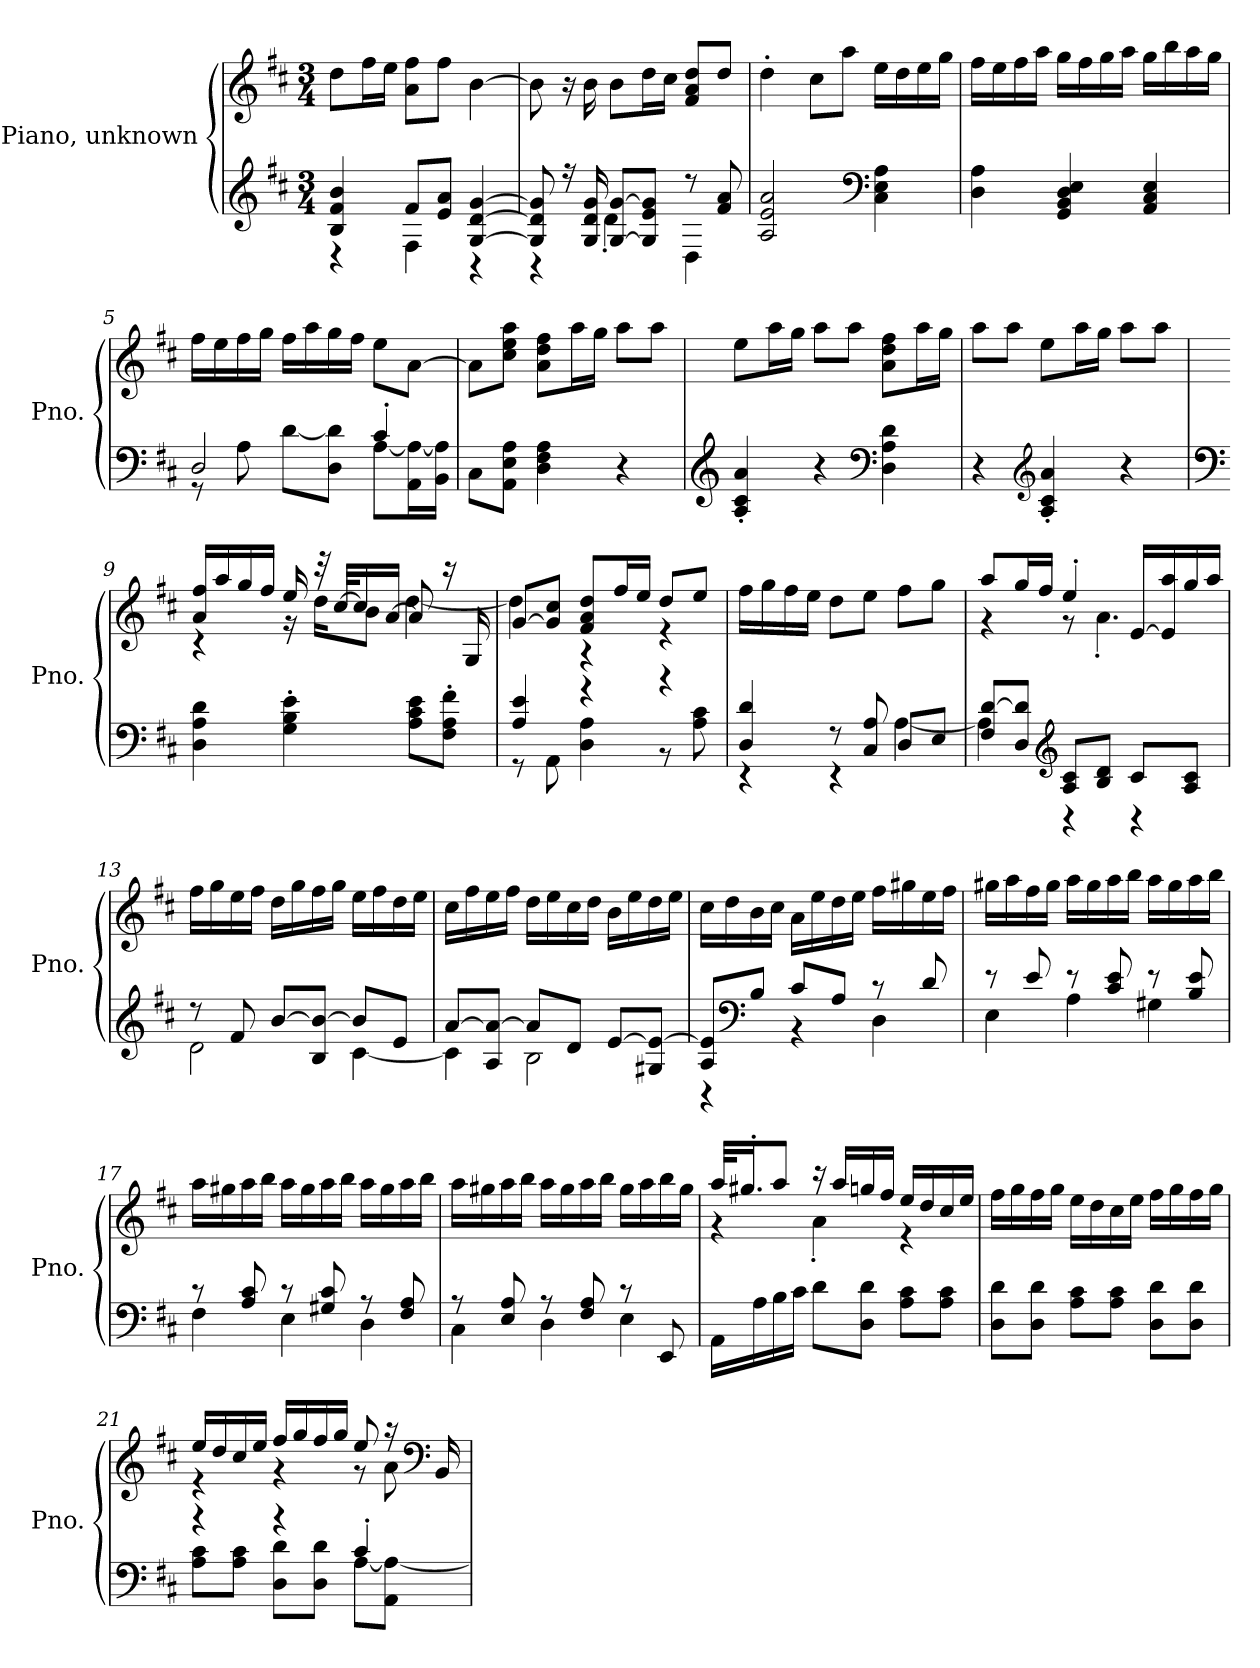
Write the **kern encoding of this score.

**kern	**kern
*part1	*part1
*staff2	*staff1
*I"Piano, unknown	*
*I'Pno.	*
*clefG2	*clefG2
*k[f#c#]	*k[f#c#]
*M3/4	*M3/4
*MM86	*MM86
=1	=1
*^	*
4B/ 4f#/ 4b/	4r	8dd\L
.	.	16ff#\L
.	.	16ee\JJ
8f#/L	4F#\	8a\ 8ff#\L
8e/ 8a/J	.	8ff#\J
[4G/ [4d/ [4g/	4r	[4b\
=2	=2	=2
8G/] 8d/] 8g/]	4r	8b\]
16r	.	16r
16G/ 16d/ 16g/	.	16b\
[8G/ [8g/L	4d'\	8b\L
8G/] 8e/ 8g/]J	.	16dd\L
.	.	16cc#\JJ
8r	4D\	8f#/ 8a/ 8dd/L
8f#/ 8a/	.	8dd/J
*v	*v	*
=3	=3
2A/ 2e/ 2a/	4dd'\
.	8cc#\L
.	8aa\J
*clefF4	*
4C#\ 4E\ 4A\	16ee\LL
.	16dd\
.	16ee\
.	16gg\JJ
=4	=4
4D\ 4A\	16ff#\LL
.	16ee\
.	16ff#\
.	16aa\JJ
4GG/ 4BB/ 4D/ 4E/	16gg\LL
.	16ff#\
.	16gg\
.	16aa\JJ
4AA/ 4C#/ 4E/	16gg\LL
.	16bb\
.	16aa\
.	16gg\JJ
!!LO:LB:g=z
=5	=5
*^	*
2D/	8r	16ff#\LL
.	.	16ee\
.	8A\	16ff#\
.	.	16gg\JJ
.	[8d\L	16ff#\LL
.	.	16aa\
.	8D\ 8d\]J	16gg\
.	.	16ff#\JJ
4c#'/	[8A\L	8ee\L
.	16AA\ 16A\_L	[8a\J
.	16BB\ 16A\]JJ	.
*v	*v	*
=6	=6
8C#\L	8a\L]
8AA\ 8E\ 8A\J	8cc#\ 8ee\ 8aa\J
4D\ 4F#\ 4A\	8a\ 8dd\ 8ff#\L
.	16aa\L
.	16gg\JJ
4r	8aa\L
.	8aa\J
=7	=7
*clefG2	*
4A/' 4c#/' 4a/'	8ee\L
.	16aa\L
.	16gg\JJ
4r	8aa\L
.	8aa\J
*clefF4	*
4D\ 4A\ 4d\	8a\ 8dd\ 8ff#\L
.	16aa\L
.	16gg\JJ
=8	=8
4r	8aa\L
.	8aa\J
*clefG2	*
4A/' 4c#/' 4a/'	8ee\L
.	16aa\L
.	16gg\JJ
4r	8aa\L
.	8aa\J
!!LO:LB:g=z
=9	=9
*clefF4	*
*	*^
4D\ 4A\ 4d\	16a/ 16ff#/LL	4r
.	16aa/	.
.	16gg/	.
.	16ff#/JJ	.
4G\' 4B\' 4e\'	16ee/	16r
.	32r	16dd\KL
.	[32cc#/KLL	.
.	16cc#/]	8b\J
.	[16a/JJ	.
8A\ 8c#\ 8e\L	8a/]	[4dd\
8F#\' 8A\' 8f#\'J	16r	.
.	16G/	.
=10	=10	=10
*^	*	*
4A/ 4e/	8r	[8g/L	4dd\]
.	8AA\	8g/] 8cc#/J	.
4r	4D\ 4A\	8f#/ 8a/ 8dd/L	4r
.	.	16ff#/L	.
.	.	16ee/JJ	.
4r	8r	8dd/L	4r
.	8A\ 8c#\	8ee/J	.
*	*	*v	*v
=11	=11	=11
4D/ 4d/	4r	16ff#\LL
.	.	16gg\
.	.	16ff#\
.	.	16ee\JJ
8r	4r	8dd\L
8C#/ 8A/	.	8ee\J
8D/L	[4A\	8ff#\L
8E/J	.	8gg\J
!!LO:LB:g=z
=12	=12	=12
*	*	*^
8F#/ [8d/L	4A\]	8aa/L	4r
8D/ 8d/]J	.	16gg/L	.
.	.	16ff#/JJ	.
*clefG2	*	*	*
8A/ 8c#/L	4r	4ee'/	8r
8B/ 8d/J	.	.	4.a'\
8c#/L	4r	[16e/LL	.
.	.	16e/] 16aa/	.
8A/ 8c#/J	.	16gg/	.
.	.	16aa/JJ	.
*	*	*v	*v
=13	=13	=13
8r	2d\	16ff#\LL
.	.	16gg\
8f#/	.	16ee\
.	.	16ff#\JJ
[8b/L	.	16dd\LL
.	.	16gg\
8B/ 8b/_J	.	16ff#\
.	.	16gg\JJ
8b/L]	[4c#\	16ee\LL
.	.	16ff#\
8e/J	.	16dd\
.	.	16ee\JJ
=14	=14	=14
[8a/L	4c#\]	16cc#\LL
.	.	16ff#\
8A/ 8a/_J	.	16ee\
.	.	16ff#\JJ
8a/L]	2B\	16dd\LL
.	.	16ee\
8d/J	.	16cc#\
.	.	16dd\JJ
[8e/L	.	16b\LL
.	.	16ee\
8G#X/ 8e/_J	.	16dd\
.	.	16ee\JJ
!!LO:LB:g=z
=15	=15	=15
8A/ 8e/]L	4r	16cc#\LL
.	.	16dd\
*clefF4	*	*
8B/J	.	16b\
.	.	16cc#\JJ
8c#/L	4r	16a\LL
.	.	16ee\
8A/J	.	16dd\
.	.	16ee\JJ
8r	4D\	16ff#\LL
.	.	16gg#X\
8d/	.	16ee\
.	.	16ff#\JJ
=16	=16	=16
8r	4E\	16gg#X\LL
.	.	16aa\
8e/	.	16ff#\
.	.	16gg#\JJ
8r	4A\	16aa\LL
.	.	16gg#\
8c#/ 8e/	.	16aa\
.	.	16bb\JJ
8r	4G#X\	16aa\LL
.	.	16gg#\
8B/ 8e/	.	16aa\
.	.	16bb\JJ
=17	=17	=17
8r	4F#\	16aa\LL
.	.	16gg#X\
8A/ 8c#/	.	16aa\
.	.	16bb\JJ
8r	4E\	16aa\LL
.	.	16gg#\
8G#X/ 8c#/	.	16aa\
.	.	16bb\JJ
8r	4D\	16aa\LL
.	.	16gg#\
8F#/ 8A/	.	16aa\
.	.	16bb\JJ
!!LO:LB:g=z
=18	=18	=18
8r	4C#\	16aa\LL
.	.	16gg#X\
8E/ 8A/	.	16aa\
.	.	16bb\JJ
8r	4D\	16aa\LL
.	.	16gg#\
8F#/ 8A/	.	16aa\
.	.	16bb\JJ
8r	4E\	16gg#\LL
.	.	16aa\
8EE/	.	16bb\
.	.	16gg#\JJ
*v	*v	*
=19	=19
*	*^
16AA\LL	32aa/KLL	4r
.	16.gg#X'/J	.
16A\	.	.
16B\	8aa/J	.
16c#\JJ	.	.
8d\L	16r	4a'\
.	16aa/LL	.
8D\ 8d\J	16ggn/	.
.	16ff#/JJ	.
8A\ 8c#\L	16ee/LL	4r
.	16dd/	.
8A\ 8c#\J	16cc#/	.
.	16ee/JJ	.
*	*v	*v
=20	=20
8D\ 8d\L	16ff#\LL
.	16gg\
8D\ 8d\J	16ff#\
.	16gg\JJ
8A\ 8c#\L	16ee\LL
.	16dd\
8A\ 8c#\J	16cc#\
.	16ee\JJ
8D\ 8d\L	16ff#\LL
.	16gg\
8D\ 8d\J	16ff#\
.	16gg\JJ
!!LO:PB:g=z
=21	=21
*^	*^
4r	8A\ 8c#\L	16ee/LL	4r
.	.	16dd/	.
.	8A\ 8c#\J	16cc#/	.
.	.	16ee/JJ	.
4r	8D\ 8d\L	16ff#/LL	4r
.	.	16gg/	.
.	8D\ 8d\J	16ff#/	.
.	.	16gg/JJ	.
4c#'/	[8A\L	8ee/	8r
.	8AA\ 8A\_J	16r	8a\
*	*	*clefF4	*
.	.	16BB/	.
*v	*v	*	*
*	*v	*v
=	=
*-	*-
